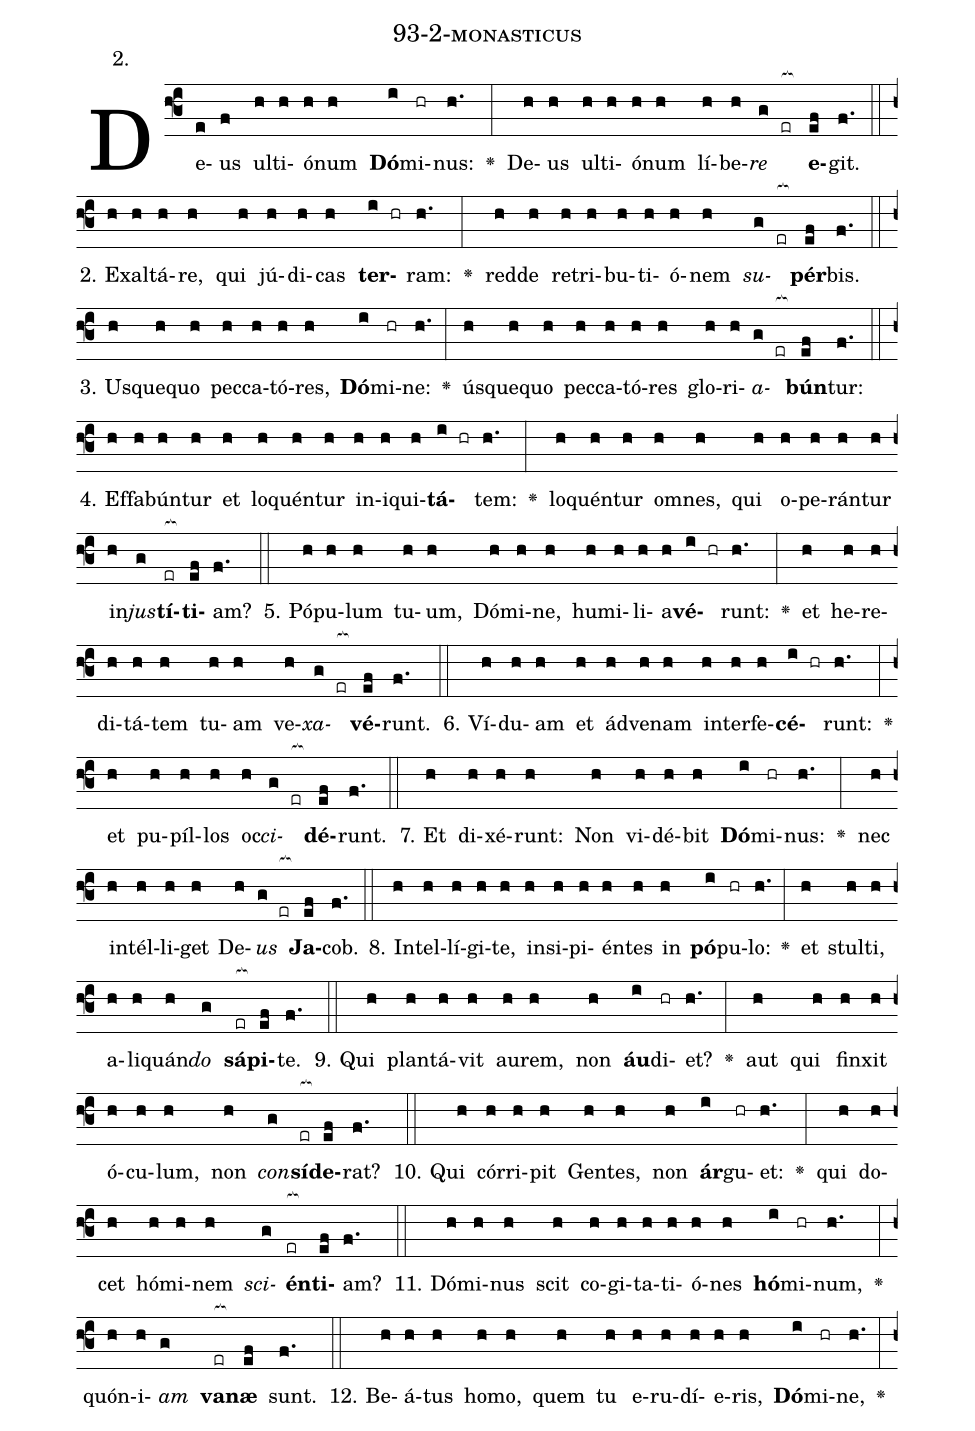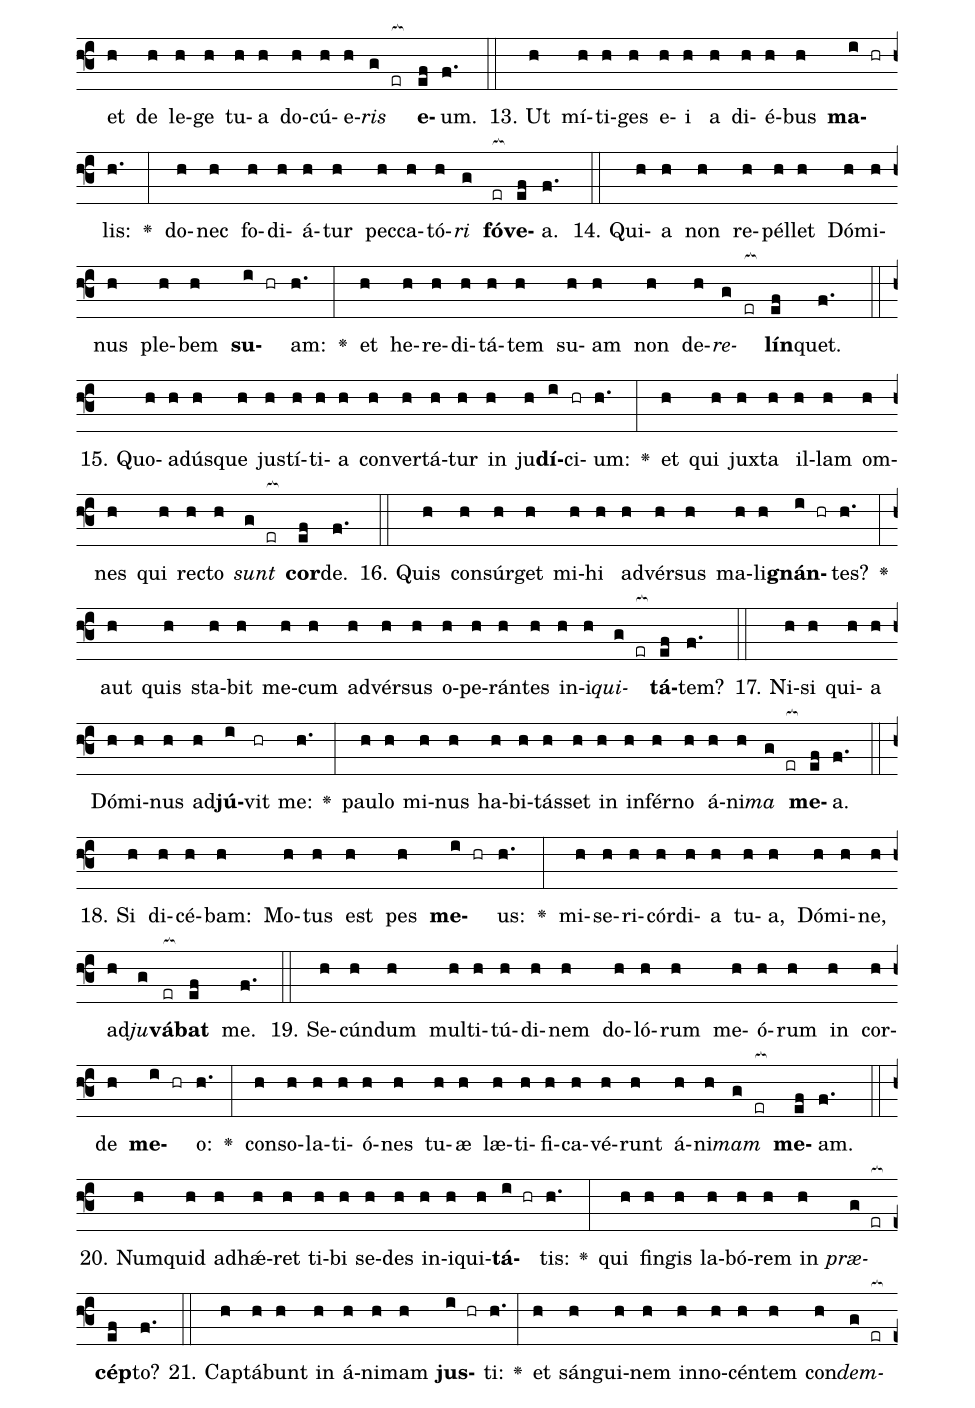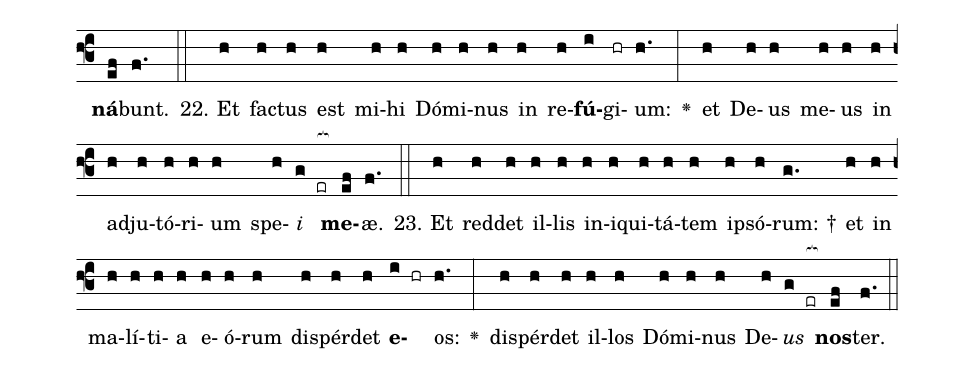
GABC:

name: 93-2-monasticus;
annotation: 2.;
%%
(f3)De(e)us(f) ul(h)ti(h)ó(h)num(h) <b>Dó</b>(i)mi(hr)nus:(h.) <v>\greheightstar</v>(:) De(h)us(h) ul(h)ti(h)ó(h)num(h) lí(h)be(h)<i>re</i>(g er[ocb:1{]) <b>e</b>(ef[ocb:0}])git.(f.) (::)
2. Ex(h)al(h)tá(h)re,(h) qui(h) jú(h)di(h)cas(h) <b>ter</b>(i hr)ram:(h.) <v>\greheightstar</v>(:) red(h)de(h) re(h)tri(h)bu(h)ti(h)ó(h)nem(h) <i>su</i>(g er[ocb:1{])<b>pér</b>(ef[ocb:0}])bis.(f.) (::)
3. Us(h)que(h)quo(h) pec(h)ca(h)tó(h)res,(h) <b>Dó</b>(i)mi(hr)ne:(h.) <v>\greheightstar</v>(:) ús(h)que(h)quo(h) pec(h)ca(h)tó(h)res(h) glo(h)ri(h)<i>a</i>(g er[ocb:1{])<b>bún</b>(ef[ocb:0}])tur:(f.) (::)
4. Ef(h)fa(h)bún(h)tur(h) et(h) lo(h)quén(h)tur(h) in(h)i(h)qui(h)<b>tá</b>(i hr)tem:(h.) <v>\greheightstar</v>(:) lo(h)quén(h)tur(h) om(h)nes,(h) qui(h) o(h)pe(h)rán(h)tur(h) in(h)<i>jus</i>(g)<b>tí</b>(er[ocb:1{])<b>ti</b>(ef[ocb:0}])am?(f.) (::)
5. Pó(h)pu(h)lum(h) tu(h)um,(h) Dó(h)mi(h)ne,(h) hu(h)mi(h)li(h)a(h)<b>vé</b>(i hr)runt:(h.) <v>\greheightstar</v>(:) et(h) he(h)re(h)di(h)tá(h)tem(h) tu(h)am(h) ve(h)<i>xa</i>(g er[ocb:1{])<b>vé</b>(ef[ocb:0}])runt.(f.) (::)
6. Ví(h)du(h)am(h) et(h) ád(h)ve(h)nam(h) in(h)ter(h)fe(h)<b>cé</b>(i hr)runt:(h.) <v>\greheightstar</v>(:) et(h) pu(h)píl(h)los(h) oc(h)<i>ci</i>(g er[ocb:1{])<b>dé</b>(ef[ocb:0}])runt.(f.) (::)
7. Et(h) di(h)xé(h)runt:(h) Non(h) vi(h)dé(h)bit(h) <b>Dó</b>(i)mi(hr)nus:(h.) <v>\greheightstar</v>(:) nec(h) in(h)tél(h)li(h)get(h) De(h)<i>us</i>(g er[ocb:1{]) <b>Ja</b>(ef[ocb:0}])cob.(f.) (::)
8. In(h)tel(h)lí(h)gi(h)te,(h) in(h)si(h)pi(h)én(h)tes(h) in(h) <b>pó</b>(i)pu(hr)lo:(h.) <v>\greheightstar</v>(:) et(h) stul(h)ti,(h) a(h)li(h)quán(h)<i>do</i>(g) <b>sá</b>(er[ocb:1{])<b>pi</b>(ef[ocb:0}])te.(f.) (::)
9. Qui(h) plan(h)tá(h)vit(h) au(h)rem,(h) non(h) <b>áu</b>(i)di(hr)et?(h.) <v>\greheightstar</v>(:) aut(h) qui(h) fin(h)xit(h) ó(h)cu(h)lum,(h) non(h) <i>con</i>(g)<b>sí</b>(er[ocb:1{])<b>de</b>(ef[ocb:0}])rat?(f.) (::)
10. Qui(h) cór(h)ri(h)pit(h) Gen(h)tes,(h) non(h) <b>ár</b>(i)gu(hr)et:(h.) <v>\greheightstar</v>(:) qui(h) do(h)cet(h) hó(h)mi(h)nem(h) <i>sci</i>(g)<b>én</b>(er[ocb:1{])<b>ti</b>(ef[ocb:0}])am?(f.) (::)
11. Dó(h)mi(h)nus(h) scit(h) co(h)gi(h)ta(h)ti(h)ó(h)nes(h) <b>hó</b>(i)mi(hr)num,(h.) <v>\greheightstar</v>(:) quón(h)i(h)<i>am</i>(g) <b>va</b>(er[ocb:1{])<b>næ</b>(ef[ocb:0}]) sunt.(f.) (::)
12. Be(h)á(h)tus(h) ho(h)mo,(h) quem(h) tu(h) e(h)ru(h)dí(h)e(h)ris,(h) <b>Dó</b>(i)mi(hr)ne,(h.) <v>\greheightstar</v>(:) et(h) de(h) le(h)ge(h) tu(h)a(h) do(h)cú(h)e(h)<i>ris</i>(g er[ocb:1{]) <b>e</b>(ef[ocb:0}])um.(f.) (::)
13. Ut(h) mí(h)ti(h)ges(h) e(h)i(h) a(h) di(h)é(h)bus(h) <b>ma</b>(i hr)lis:(h.) <v>\greheightstar</v>(:) do(h)nec(h) fo(h)di(h)á(h)tur(h) pec(h)ca(h)tó(h)<i>ri</i>(g) <b>fó</b>(er[ocb:1{])<b>ve</b>(ef[ocb:0}])a.(f.) (::)
14. Qui(h)a(h) non(h) re(h)pél(h)let(h) Dó(h)mi(h)nus(h) ple(h)bem(h) <b>su</b>(i hr)am:(h.) <v>\greheightstar</v>(:) et(h) he(h)re(h)di(h)tá(h)tem(h) su(h)am(h) non(h) de(h)<i>re</i>(g er[ocb:1{])<b>lín</b>(ef[ocb:0}])quet.(f.) (::)
15. Quo(h)ad(h)ús(h)que(h) jus(h)tí(h)ti(h)a(h) con(h)ver(h)tá(h)tur(h) in(h) ju(h)<b>dí</b>(i)ci(hr)um:(h.) <v>\greheightstar</v>(:) et(h) qui(h) jux(h)ta(h) il(h)lam(h) om(h)nes(h) qui(h) rec(h)to(h) <i>sunt</i>(g er[ocb:1{]) <b>cor</b>(ef[ocb:0}])de.(f.) (::)
16. Quis(h) con(h)súr(h)get(h) mi(h)hi(h) ad(h)vér(h)sus(h) ma(h)li(h)<b>gnán</b>(i hr)tes?(h.) <v>\greheightstar</v>(:) aut(h) quis(h) sta(h)bit(h) me(h)cum(h) ad(h)vér(h)sus(h) o(h)pe(h)rán(h)tes(h) in(h)i(h)<i>qui</i>(g er[ocb:1{])<b>tá</b>(ef[ocb:0}])tem?(f.) (::)
17. Ni(h)si(h) qui(h)a(h) Dó(h)mi(h)nus(h) ad(h)<b>jú</b>(i)vit(hr) me:(h.) <v>\greheightstar</v>(:) pau(h)lo(h) mi(h)nus(h) ha(h)bi(h)tás(h)set(h) in(h) in(h)fér(h)no(h) á(h)ni(h)<i>ma</i>(g er[ocb:1{]) <b>me</b>(ef[ocb:0}])a.(f.) (::)
18. Si(h) di(h)cé(h)bam:(h) Mo(h)tus(h) est(h) pes(h) <b>me</b>(i hr)us:(h.) <v>\greheightstar</v>(:) mi(h)se(h)ri(h)cór(h)di(h)a(h) tu(h)a,(h) Dó(h)mi(h)ne,(h) ad(h)<i>ju</i>(g)<b>vá</b>(er[ocb:1{])<b>bat</b>(ef[ocb:0}]) me.(f.) (::)
19. Se(h)cún(h)dum(h) mul(h)ti(h)tú(h)di(h)nem(h) do(h)ló(h)rum(h) me(h)ó(h)rum(h) in(h) cor(h)de(h) <b>me</b>(i hr)o:(h.) <v>\greheightstar</v>(:) con(h)so(h)la(h)ti(h)ó(h)nes(h) tu(h)æ(h) læ(h)ti(h)fi(h)ca(h)vé(h)runt(h) á(h)ni(h)<i>mam</i>(g er[ocb:1{]) <b>me</b>(ef[ocb:0}])am.(f.) (::)
20. Num(h)quid(h) ad(h)hǽ(h)ret(h) ti(h)bi(h) se(h)des(h) in(h)i(h)qui(h)<b>tá</b>(i hr)tis:(h.) <v>\greheightstar</v>(:) qui(h) fin(h)gis(h) la(h)bó(h)rem(h) in(h) <i>præ</i>(g er[ocb:1{])<b>cép</b>(ef[ocb:0}])to?(f.) (::)
21. Cap(h)tá(h)bunt(h) in(h) á(h)ni(h)mam(h) <b>jus</b>(i hr)ti:(h.) <v>\greheightstar</v>(:) et(h) sán(h)gui(h)nem(h) in(h)no(h)cén(h)tem(h) con(h)<i>dem</i>(g er[ocb:1{])<b>ná</b>(ef[ocb:0}])bunt.(f.) (::)
22. Et(h) fac(h)tus(h) est(h) mi(h)hi(h) Dó(h)mi(h)nus(h) in(h) re(h)<b>fú</b>(i)gi(hr)um:(h.) <v>\greheightstar</v>(:) et(h) De(h)us(h) me(h)us(h) in(h) ad(h)ju(h)tó(h)ri(h)um(h) spe(h)<i>i</i>(g er[ocb:1{]) <b>me</b>(ef[ocb:0}])æ.(f.) (::)
23. Et(h) red(h)det(h) il(h)lis(h) in(h)i(h)qui(h)tá(h)tem(h) ip(h)só(h)rum: †(g.) et(h) in(h) ma(h)lí(h)ti(h)a(h) e(h)ó(h)rum(h) dis(h)pér(h)det(h) <b>e</b>(i hr)os:(h.) <v>\greheightstar</v>(:) dis(h)pér(h)det(h) il(h)los(h) Dó(h)mi(h)nus(h) De(h)<i>us</i>(g er[ocb:1{]) <b>nos</b>(ef[ocb:0}])ter.(f.) (::)
